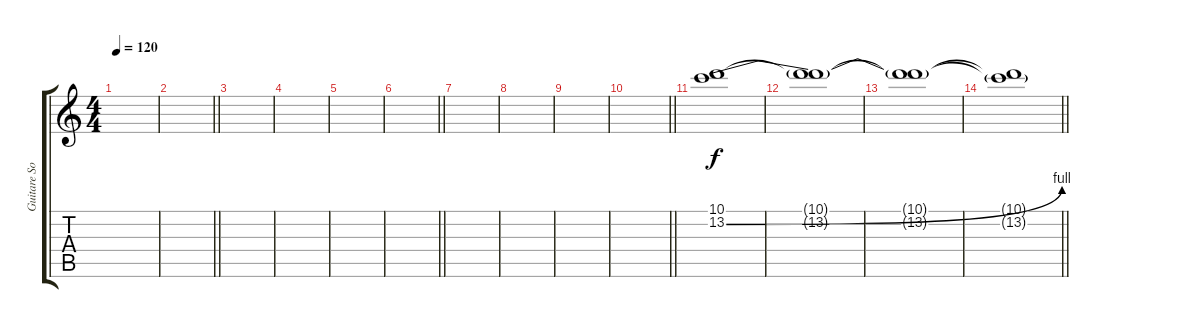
\track ("Guitare Solo" "Guitare So") {instrument distortionguitar}
\staff {score tabs}
\tuning (E4 B3 G3 D3 A2 E2) {hide}
\ts (4 4)
\tempo 120
\clef g2
\ks c
|
\barLineRight lightlight
|
|
|
|
\barLineRight lightlight
|
|
|
|
\barLineRight lightlight
|
(10.1 13.2{be (bend 0 0 60 4)}).1 |
(10.1{t} 13.2{t}).1 |
(10.1{t} 13.2{t}).1 |
\barLineRight lightlight
(10.1{t} 13.2{t}).1
